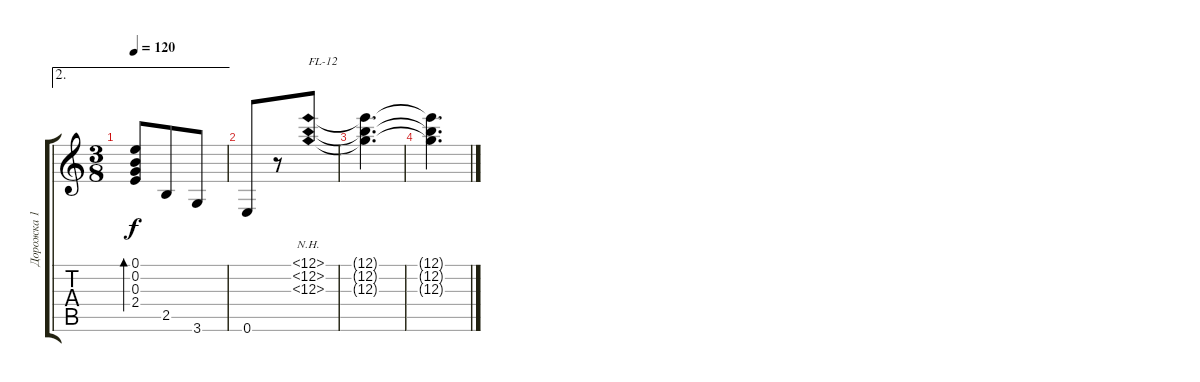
\track ("Дорожка 1" "Дорожка 1") {instrument acousticguitarnylon}
\staff {score tabs}
\tuning (E4 B3 G3 D3 A2 E2) {hide}
\ae 2
\ts (3 8)
\tempo 120
\clef g2
\ks c
(0.1 0.2 0.3 2.4).8{bd 60 dy f} 2.5.8 3.6.8 |
0.6.8 r.8 (12.1{nh} 12.2{nh} 12.3{nh}).8{txt "FL-12"} |
(12.1{t} 12.2{t} 12.3{t}).4{d} |
(12.1{t} 12.2{t} 12.3{t}).4{d}
